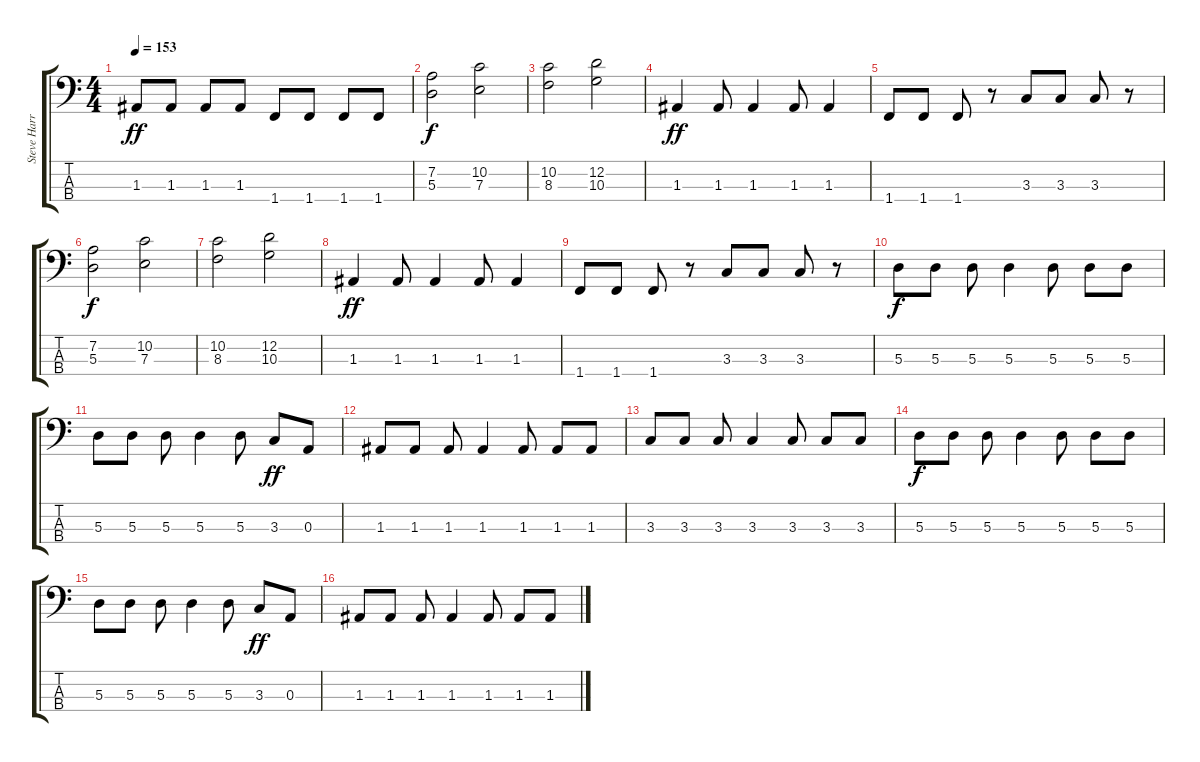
\track ("Steve Harris" "Steve Harr") {instrument electricbassfinger}
\staff {score tabs}
\tuning (G2 D2 A1 E1) {hide}
\ts (4 4)
\tempo 153
\clef f4
\ks c
1.3.8{dy ff} 1.3.8 1.3.8 1.3.8 1.4.8 1.4.8 1.4.8 1.4.8 |
(7.2 5.3).2{dy f} (10.2 7.3).2 |
(10.2 8.3).2 (12.2 10.3).2 |
1.3.4{dy ff} 1.3.8 1.3.4 1.3.8 1.3.4 |
1.4.8 1.4.8 1.4.8 r.8 3.3.8 3.3.8 3.3.8 r.8 |
(7.2 5.3).2{dy f} (10.2 7.3).2 |
(10.2 8.3).2 (12.2 10.3).2 |
1.3.4{dy ff} 1.3.8 1.3.4 1.3.8 1.3.4 |
1.4.8 1.4.8 1.4.8 r.8 3.3.8 3.3.8 3.3.8 r.8 |
5.3.8{dy f} 5.3.8 5.3.8 5.3.4 5.3.8 5.3.8 5.3.8 |
5.3.8 5.3.8 5.3.8 5.3.4 5.3.8 3.3.8{dy ff} 0.3.8 |
1.3.8 1.3.8 1.3.8 1.3.4 1.3.8 1.3.8 1.3.8 |
3.3.8 3.3.8 3.3.8 3.3.4 3.3.8 3.3.8 3.3.8 |
5.3.8{dy f} 5.3.8 5.3.8 5.3.4 5.3.8 5.3.8 5.3.8 |
5.3.8 5.3.8 5.3.8 5.3.4 5.3.8 3.3.8{dy ff} 0.3.8 |
1.3.8 1.3.8 1.3.8 1.3.4 1.3.8 1.3.8 1.3.8
